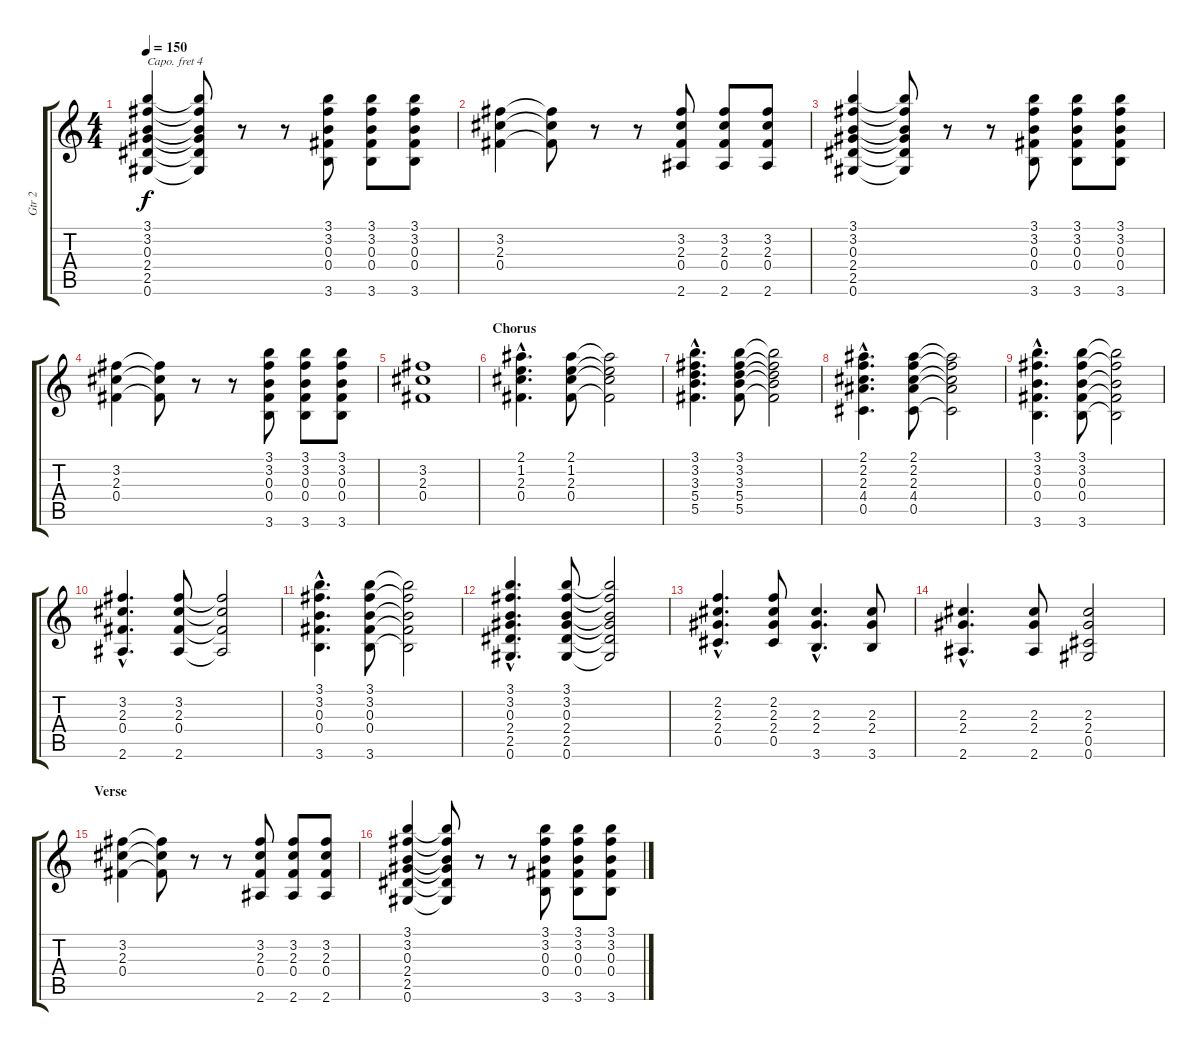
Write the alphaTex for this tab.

\track ("Gtr 2" "Gtr 2") {instrument acousticguitarsteel}
\staff {score tabs}
\capo 4
\tuning (E4 B3 G3 D3 A2 E2) {hide}
\ts (4 4)
\tempo 150
\clef g2
\ks c
(3.1 3.2 0.3 2.4 2.5 0.6).4{dy f} (3.1{t} 3.2{t} 0.3{t} 2.4{t} 2.5{t} 0.6{t}).8 r.8 r.8 (3.1 3.2 0.3 0.4 3.6).8 (3.1 3.2 0.3 0.4 3.6).8 (3.1 3.2 0.3 0.4 3.6).8 |
(3.2 2.3 0.4).4 (3.2{t} 2.3{t} 0.4{t}).8 r.8 r.8 (3.2 2.3 0.4 2.6).8 (3.2 2.3 0.4 2.6).8 (3.2 2.3 0.4 2.6).8 |
(3.1 3.2 0.3 2.4 2.5 0.6).4 (3.1{t} 3.2{t} 0.3{t} 2.4{t} 2.5{t} 0.6{t}).8 r.8 r.8 (3.1 3.2 0.3 0.4 3.6).8 (3.1 3.2 0.3 0.4 3.6).8 (3.1 3.2 0.3 0.4 3.6).8 |
(3.2 2.3 0.4).4 (3.2{t} 2.3{t} 0.4{t}).8 r.8 r.8 (3.1 3.2 0.3 0.4 3.6).8 (3.1 3.2 0.3 0.4 3.6).8 (3.1 3.2 0.3 0.4 3.6).8 |
(3.2 2.3 0.4).1 |
\section ("" "Chorus")
(2.1{hac} 1.2{hac} 2.3{hac} 0.4{hac}).4{d} (2.1 1.2 2.3 0.4).8 (2.1{t} 1.2{t} 2.3{t} 0.4{t}).2 |
(3.1{hac} 3.2{hac} 3.3{hac} 5.4{hac} 5.5{hac}).4{d} (3.1 3.2 3.3 5.4 5.5).8 (3.1{t} 3.2{t} 3.3{t} 5.4{t} 5.5{t}).2 |
(2.1{hac} 2.2{hac} 2.3{hac} 4.4{hac} 0.5{hac}).4{d} (2.1 2.2 2.3 4.4 0.5).8 (2.1{t} 2.2{t} 2.3{t} 4.4{t} 0.5{t}).2 |
(3.1{hac} 3.2{hac} 0.3{hac} 0.4{hac} 3.6{hac}).4{d} (3.1 3.2 0.3 0.4 3.6).8 (3.1{t} 3.2{t} 0.3{t} 0.4{t} 3.6{t}).2 |
(3.2{hac} 2.3{hac} 0.4{hac} 2.6{hac}).4{d} (3.2 2.3 0.4 2.6).8 (3.2{t} 2.3{t} 0.4{t} 2.6{t}).2 |
(3.1{hac} 3.2{hac} 0.3{hac} 0.4{hac} 3.6{hac}).4{d} (3.1 3.2 0.3 0.4 3.6).8 (3.1{t} 3.2{t} 0.3{t} 0.4{t} 3.6{t}).2 |
(3.1{hac} 3.2{hac} 0.3{hac} 2.4{hac} 2.5{hac} 0.6{hac}).4{d} (3.1 3.2 0.3 2.4 2.5 0.6).8 (3.1{t} 3.2{t} 0.3{t} 2.4{t} 2.5{t} 0.6{t}).2 |
(2.2{hac} 2.3{hac} 2.4{hac} 0.5{hac}).4{d} (2.2 2.3 2.4 0.5).8 (2.3{hac} 2.4{hac} 3.6{hac}).4{d} (2.3 2.4 3.6).8 |
(2.3{hac} 2.4{hac} 2.6{hac}).4{d} (2.3 2.4 2.6).8 (2.3 2.4 0.5 0.6).2 |
\section ("" "Verse")
(3.2 2.3 0.4).4 (3.2{t} 2.3{t} 0.4{t}).8 r.8 r.8 (3.2 2.3 0.4 2.6).8 (3.2 2.3 0.4 2.6).8 (3.2 2.3 0.4 2.6).8 |
(3.1 3.2 0.3 2.4 2.5 0.6).4 (3.1{t} 3.2{t} 0.3{t} 2.4{t} 2.5{t} 0.6{t}).8 r.8 r.8 (3.1 3.2 0.3 0.4 3.6).8 (3.1 3.2 0.3 0.4 3.6).8 (3.1 3.2 0.3 0.4 3.6).8
